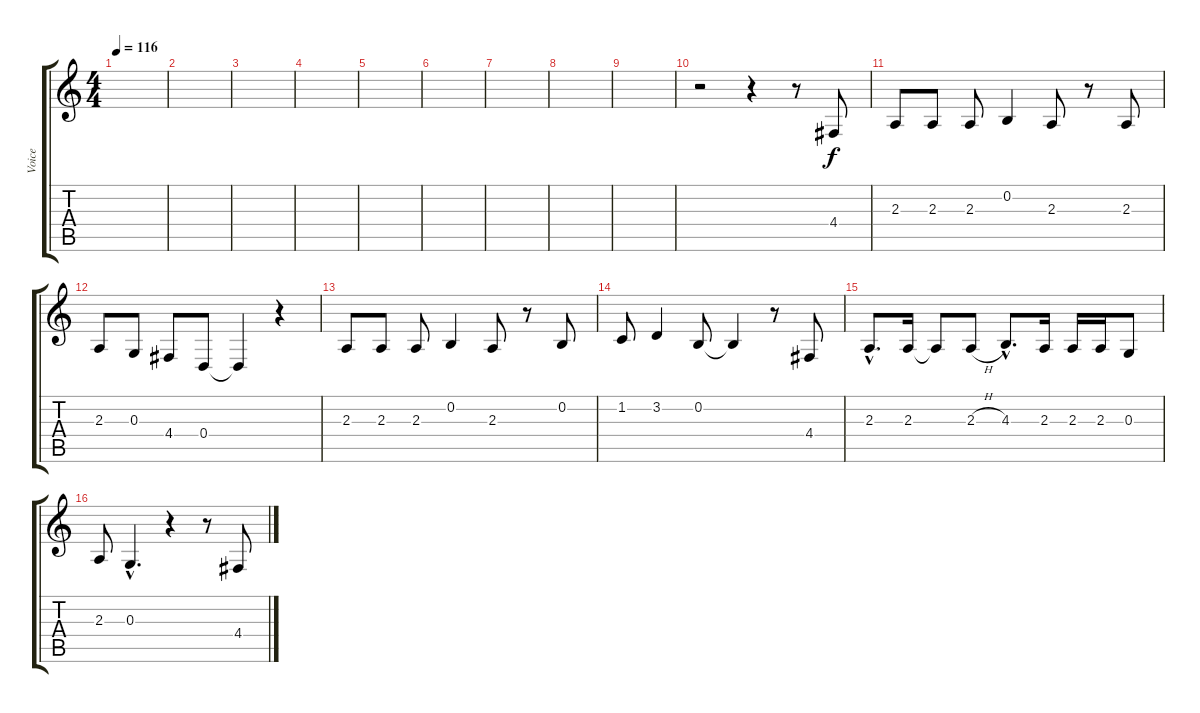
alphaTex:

\track ("Voice" "Voice") {instrument lead2sawtooth}
\staff {score tabs}
\tuning (E4 B3 G3 D3 A2 E2) {hide}
\ts (4 4)
\tempo 116
\clef g2
\ks c
|
|
|
|
|
|
|
|
|
r.2 r.4 r.8 4.4.8 |
2.3.8 2.3.8 2.3.8 0.2.4 2.3.8 r.8 2.3.8 |
2.3.8 0.3.8 4.4.8 0.4.8 0.4{t}.4 r.4 |
2.3.8 2.3.8 2.3.8 0.2.4 2.3.8 r.8 0.2.8 |
1.2.8 3.2.4 0.2.8 0.2{t}.4 r.8 4.4.8 |
2.3{hac}.8{d} 2.3.16 2.3{t}.8 2.3{h}.8 4.3{hac}.8{d} 2.3.16 2.3.16 2.3.16 0.3.8 |
2.3.8 0.3{hac}.4{d} r.4 r.8 4.4.8
